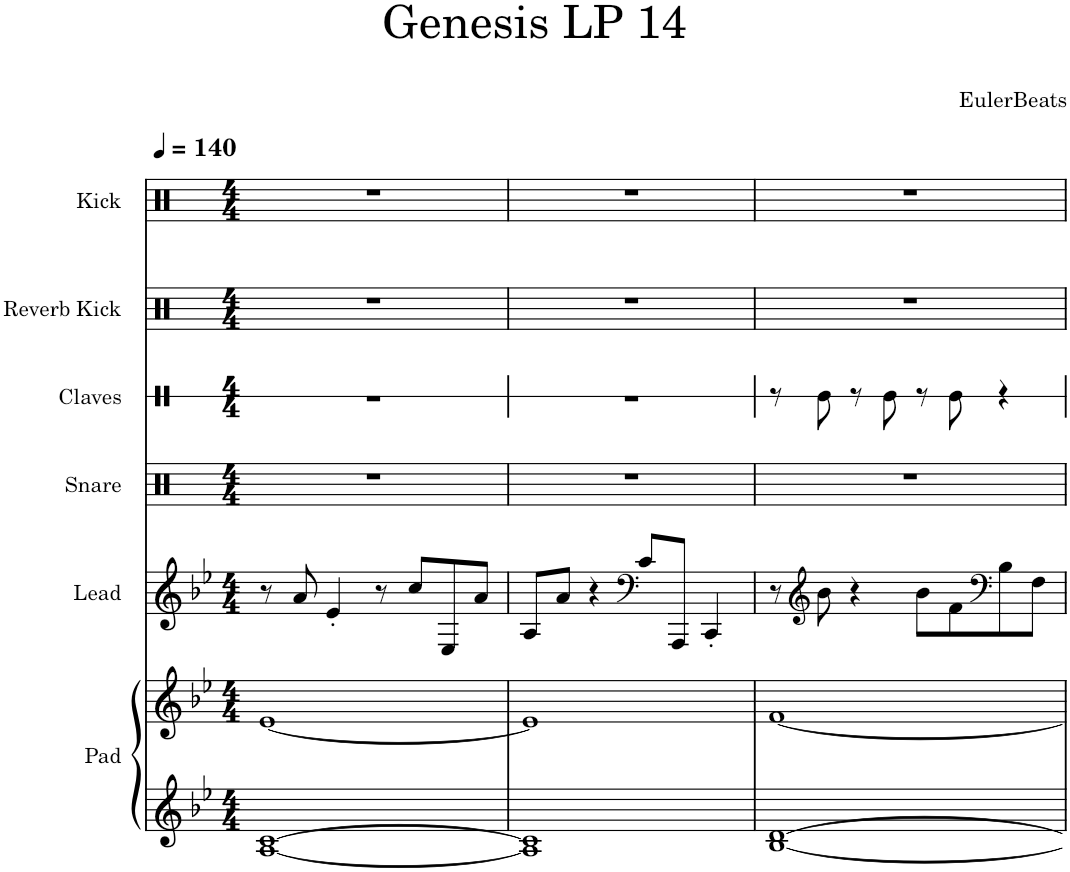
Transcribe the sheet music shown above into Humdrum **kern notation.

**kern	**kern	**kern	**kern	**kern	**kern	**kern
*part6	*part6	*part5	*part4	*part3	*part2	*part1
*staff7	*staff6	*staff5	*staff4	*staff3	*staff2	*staff1
*I"Pad	*	*I"Lead	*I"Snare	*I"Claves	*I"Reverb Kick	*I"Kick
*I'Pad	*	*I'Lead	*I'Snare	*I'Clv.	*I'R. Kick	*I'Kick
*	*	*	*	*stria1	*	*
*clefG2	*clefG2	*clefG2	*clefX	*clefX	*clefX	*clefX
*k[b-e-]	*k[b-e-]	*k[b-e-]	*k[b-e-]	*k[b-e-]	*k[b-e-]	*k[b-e-]
*M4/4	*M4/4	*M4/4	*M4/4	*M4/4	*M4/4	*M4/4
*MM140	*MM140	*MM140	*MM140	*MM140	*MM140	*MM140
=1	=1	=1	=1	=1	=1	=1
[1A [1c	[1e-	8r	1r	1r	1r	1r
.	.	8a/	.	.	.	.
.	.	4e-'/	.	.	.	.
.	.	8r	.	.	.	.
.	.	8cc/L	.	.	.	.
.	.	8E-/	.	.	.	.
.	.	8a/J	.	.	.	.
=2	=2	=2	=2	=2	=2	=2
1A] 1c]	1e-]	8A/L	1r	1r	1r	1r
.	.	8a/J	.	.	.	.
.	.	4r	.	.	.	.
*	*	*clefF4	*	*	*	*
.	.	8c/L	.	.	.	.
.	.	8AAA/J	.	.	.	.
.	.	4CC'/	.	.	.	.
=3	=3	=3	=3	=3	=3	=3
[1B- [1d	[1f	8r	1r	8r	1r	1r
*	*	*clefG2	*	*	*	*
.	.	8b-\	.	8Re\	.	.
.	.	4r	.	8r	.	.
.	.	.	.	8Re\	.	.
.	.	8b-\L	.	8r	.	.
.	.	8f\	.	8Re\	.	.
*	*	*clefF4	*	*	*	*
.	.	8B-\	.	4r	.	.
.	.	8F\J	.	.	.	.
=	=	=	=	=	=	=
*-	*-	*-	*-	*-	*-	*-
